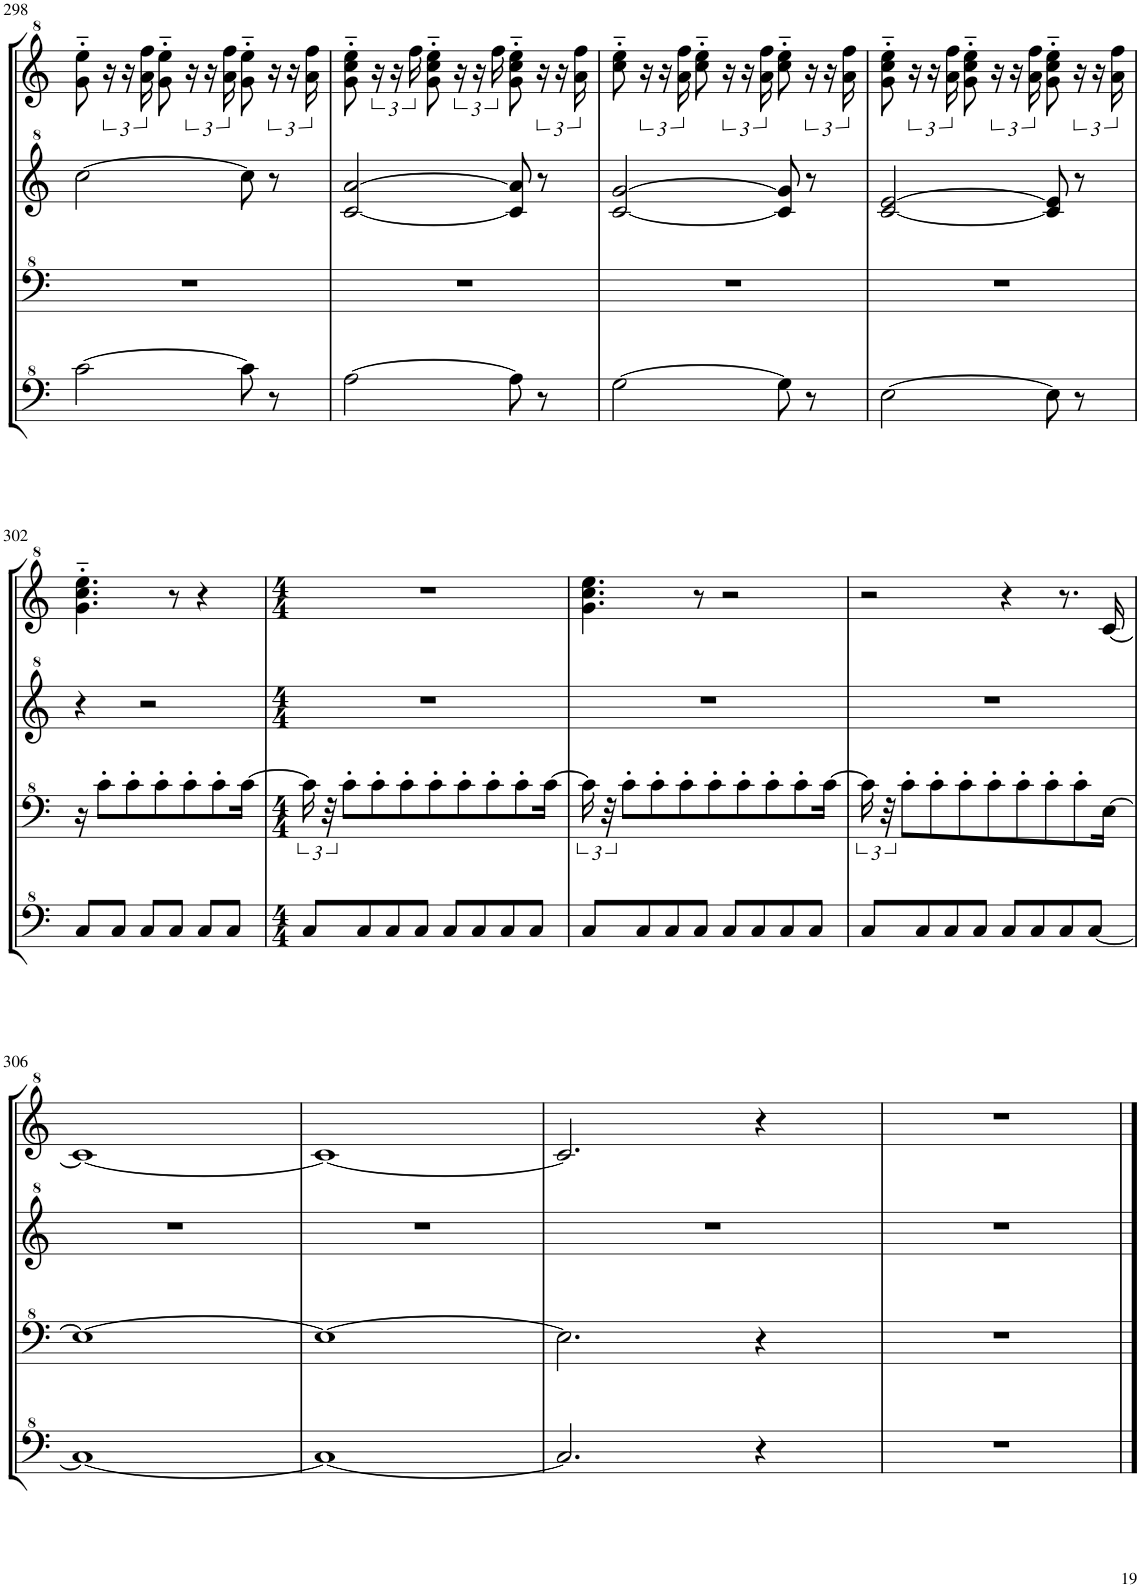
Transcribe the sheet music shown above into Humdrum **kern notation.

**kern	**kern	**kern	**kern
*part1	*part1	*part1	*part1
*staff4	*staff3	*staff2	*staff1
*I"Model III	*	*	*
!!LO:PB:g=z
*clefF^4	*clefF^4	*clefG^2	*clefG^2
*k[]	*k[]	*k[]	*k[]
*M3/4	*M3/4	*M3/4	*M3/4
=298	=298	=298	=298
[2cc\	2.r	[2ccc\	8gg\'~ 8eee\'~
.	.	.	24r
.	.	.	24r
.	.	.	24aa\ 24fff\
.	.	.	8gg\'~ 8eee\'~
.	.	.	24r
.	.	.	24r
.	.	.	24aa\ 24fff\
8cc\]	.	8ccc\]	8gg\'~ 8eee\'~
8r	.	8r	24r
.	.	.	24r
.	.	.	24aa\ 24fff\
=299	=299	=299	=299
[2a\	2.r	[2cc/ [2aa/	8gg\'~ 8ccc\'~ 8eee\'~
.	.	.	24r
.	.	.	24r
.	.	.	24fff\
.	.	.	8gg\'~ 8ccc\'~ 8eee\'~
.	.	.	24r
.	.	.	24r
.	.	.	24fff\
8a\]	.	8cc/] 8aa/]	8gg\'~ 8ccc\'~ 8eee\'~
8r	.	8r	24r
.	.	.	24r
.	.	.	24aa\ 24fff\
=300	=300	=300	=300
[2g\	2.r	[2cc/ [2gg/	8ccc\'~ 8eee\'~
.	.	.	24r
.	.	.	24r
.	.	.	24aa\ 24fff\
.	.	.	8ccc\'~ 8eee\'~
.	.	.	24r
.	.	.	24r
.	.	.	24aa\ 24fff\
8g\]	.	8cc/] 8gg/]	8ccc\'~ 8eee\'~
8r	.	8r	24r
.	.	.	24r
.	.	.	24aa\ 24fff\
=301	=301	=301	=301
[2e\	2.r	[2cc/ [2ee/	8gg\'~ 8ccc\'~ 8eee\'~
.	.	.	24r
.	.	.	24r
.	.	.	24aa\ 24fff\
.	.	.	8gg\'~ 8ccc\'~ 8eee\'~
.	.	.	24r
.	.	.	24r
.	.	.	24aa\ 24fff\
8e\]	.	8cc/] 8ee/]	8gg\'~ 8ccc\'~ 8eee\'~
8r	.	8r	24r
.	.	.	24r
.	.	.	24aa\ 24fff\
!!LO:LB:g=z
=302	=302	=302	=302
8c/L	16r	4r	4.gg\'~ 4.ccc\'~ 4.eee\'~
.	8cc'\L	.	.
8c/J	.	.	.
.	8cc'\	.	.
8c/L	.	2r	.
.	8cc'\	.	.
8c/J	.	.	8r
.	8cc'\	.	.
8c/L	.	.	4r
.	8cc'\	.	.
8c/J	.	.	.
.	[16cc\Jk	.	.
=303	=303	=303	=303
*M4/4	*M4/4	*M4/4	*M4/4
8c/L	24cc\]	1r	1r
.	48r	.	.
.	8cc'\L	.	.
8c/	.	.	.
.	8cc'\	.	.
8c/	.	.	.
.	8cc'\	.	.
8c/J	.	.	.
.	8cc'\	.	.
8c/L	.	.	.
.	8cc'\	.	.
8c/	.	.	.
.	8cc'\	.	.
8c/	.	.	.
.	8cc'\	.	.
8c/J	.	.	.
.	[16cc\Jk	.	.
=304	=304	=304	=304
8c/L	24cc\]	1r	4.gg\ 4.ccc\ 4.eee\
.	48r	.	.
.	8cc'\L	.	.
8c/	.	.	.
.	8cc'\	.	.
8c/	.	.	.
.	8cc'\	.	.
8c/J	.	.	8r
.	8cc'\	.	.
8c/L	.	.	2r
.	8cc'\	.	.
8c/	.	.	.
.	8cc'\	.	.
8c/	.	.	.
.	8cc'\	.	.
8c/J	.	.	.
.	[16cc\Jk	.	.
=305	=305	=305	=305
8c/L	24cc\]	1r	2r
.	48r	.	.
.	8cc'\L	.	.
8c/	.	.	.
.	8cc'\	.	.
8c/	.	.	.
.	8cc'\	.	.
8c/J	.	.	.
.	8cc'\	.	.
8c/L	.	.	4r
.	8cc'\	.	.
8c/	.	.	.
.	8cc'\	.	.
8c/	.	.	8.r
.	8cc'\	.	.
[8c/J	.	.	.
.	[16e\Jk	.	[16cc/
!!LO:LB:g=z
=306	=306	=306	=306
1c_	1e_	1r	1cc_
=307	=307	=307	=307
1c_	1e_	1r	1cc_
=308	=308	=308	=308
2.c/]	2.e\]	1r	2.cc/]
4r	4r	.	4r
=309	=309	=309	=309
1r	1r	1r	1r
==	==	==	==
*-	*-	*-	*-
